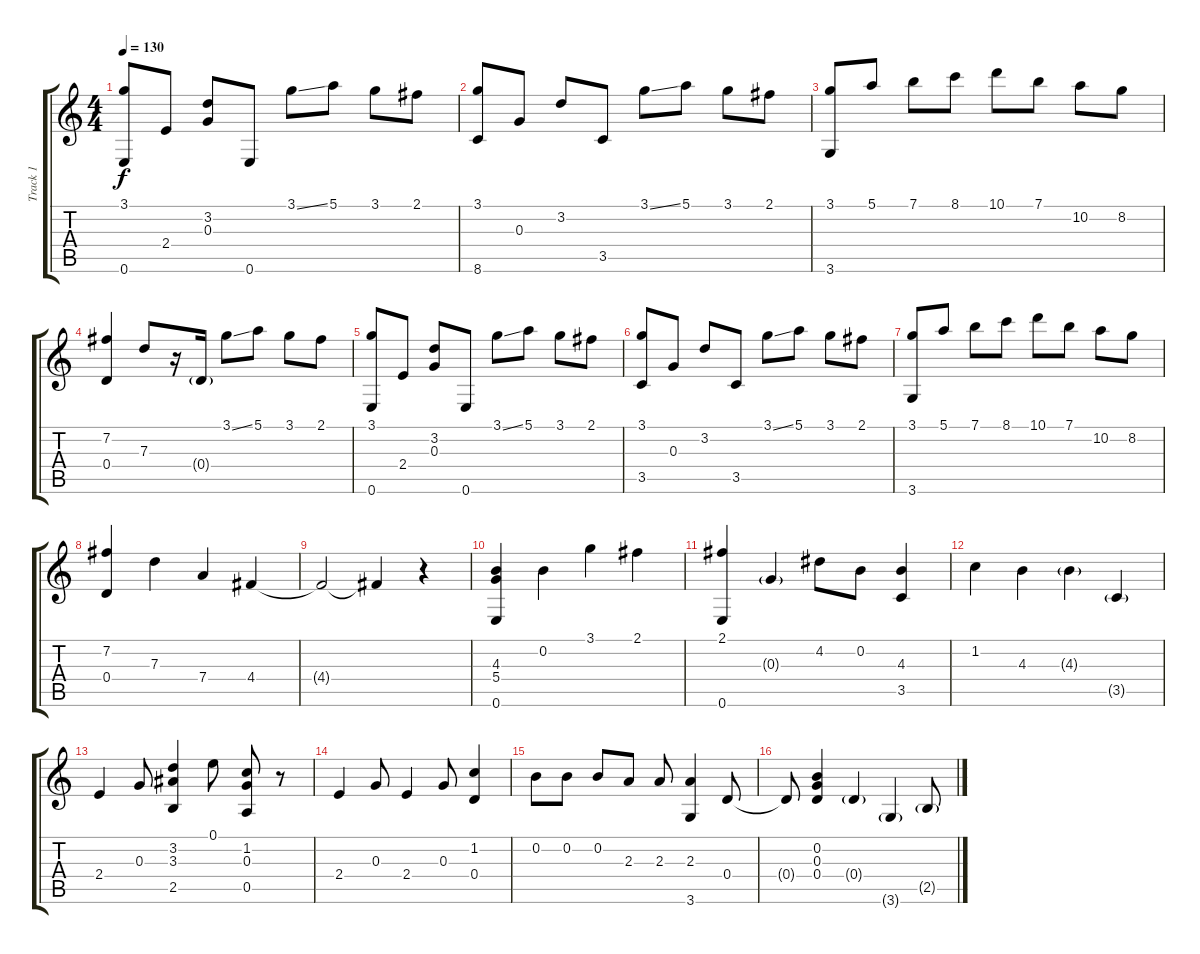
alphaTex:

\track ("Track 1" "Track 1") {instrument acousticguitarnylon}
\staff {score tabs}
\tuning (E4 B3 G3 D3 A2 E2) {hide}
\ts (4 4)
\tempo 130
\clef g2
\ks c
(3.1 0.6).8{dy f} 2.4.8 (3.2 0.3).8 0.6.8 3.1{ss}.8 5.1.8 3.1.8 2.1.8 |
(3.1 8.6).8 0.3.8 3.2.8 3.5.8 3.1{ss}.8 5.1.8 3.1.8 2.1.8 |
(3.1 3.6).8 5.1.8 7.1.8 8.1.8 10.1.8 7.1.8 10.2.8 8.2.8 |
(7.2 0.4).4 7.3.8 r.16 0.4{g}.16 3.1{ss}.8 5.1.8 3.1.8 2.1.8 |
(3.1 0.6).8 2.4.8 (3.2 0.3).8 0.6.8 3.1{ss}.8 5.1.8 3.1.8 2.1.8 |
(3.1 3.5).8 0.3.8 3.2.8 3.5.8 3.1{ss}.8 5.1.8 3.1.8 2.1.8 |
(3.1 3.6).8 5.1.8 7.1.8 8.1.8 10.1.8 7.1.8 10.2.8 8.2.8 |
(7.2 0.4).4 7.3.4 7.4.4 4.4.4 |
4.4{t}.2 4.4{t}.4 r.4 |
(4.3 5.4 0.6).4 0.2.4 3.1.4 2.1.4 |
(2.1 0.6).4 0.3{g}.4 4.2.8 0.2.8 (4.3 3.5).4 |
1.2.4 4.3.4 4.3{g}.4 3.5{g}.4 |
2.4.4 0.3.8 (3.2 3.3 2.5).4 0.1.8 (1.2 0.3 0.5).8 r.8 |
2.4.4 0.3.8 2.4.4 0.3.8 (1.2 0.4).4 |
0.2.8 0.2.8 0.2.8 2.3.8 2.3.8 (2.3 3.6).4 0.4.8 |
0.4{t}.8{txt " "} (0.2 0.3 0.4).4 0.4{g}.4 3.6{g}.4 2.5{g}.8
